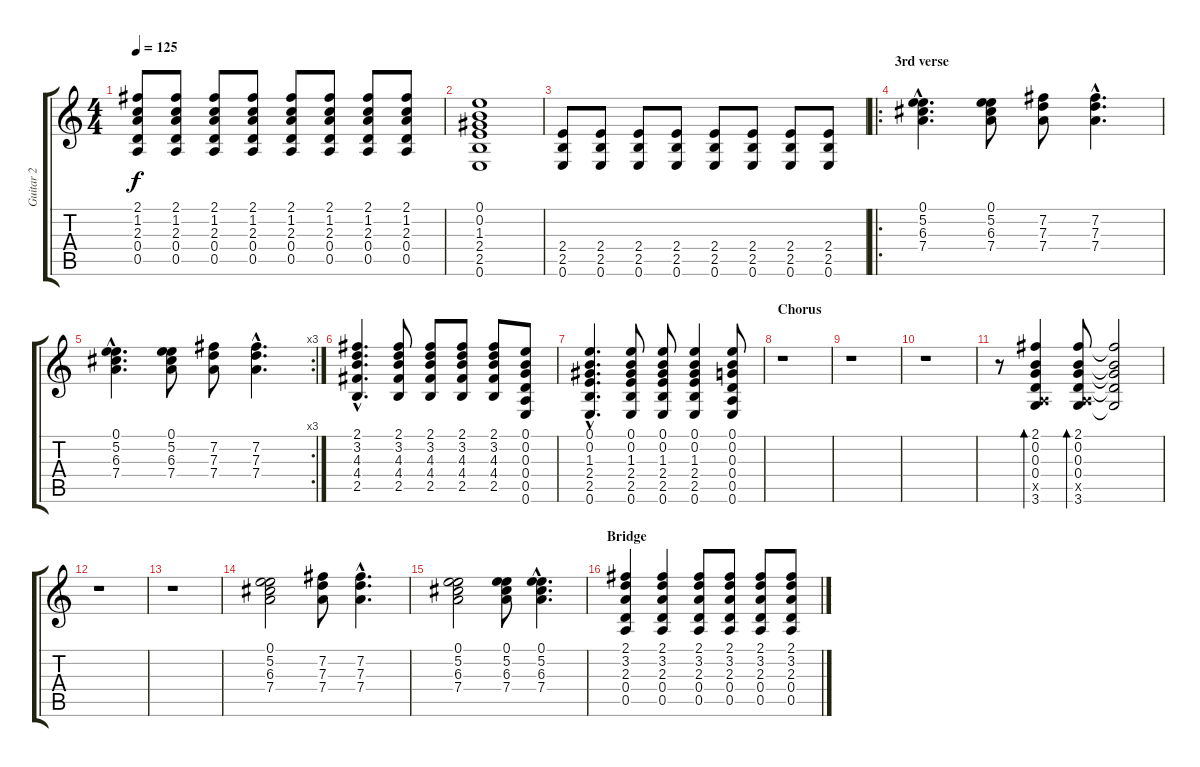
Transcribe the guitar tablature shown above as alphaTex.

\track ("Guitar 2" "Guitar 2") {instrument acousticguitarsteel}
\staff {score tabs}
\tuning (E4 B3 G3 D3 A2 E2) {hide}
\ts (4 4)
\tempo 125
\clef g2
\ks c
(2.1 1.2 2.3 0.4 0.5).8{dy f} (2.1 1.2 2.3 0.4 0.5).8 (2.1 1.2 2.3 0.4 0.5).8 (2.1 1.2 2.3 0.4 0.5).8 (2.1 1.2 2.3 0.4 0.5).8 (2.1 1.2 2.3 0.4 0.5).8 (2.1 1.2 2.3 0.4 0.5).8 (2.1 1.2 2.3 0.4 0.5).8 |
(0.1 0.2 1.3 2.4 2.5 0.6).1 |
(2.4 2.5 0.6).8 (2.4 2.5 0.6).8 (2.4 2.5 0.6).8 (2.4 2.5 0.6).8 (2.4 2.5 0.6).8 (2.4 2.5 0.6).8 (2.4 2.5 0.6).8 (2.4 2.5 0.6).8 |
\ro
\section ("" "3rd verse")
(0.1{hac} 5.2{hac} 6.3{hac} 7.4{hac}).4{d} (0.1 5.2 6.3 7.4).8 (7.2 7.3 7.4).8 (7.2{hac} 7.3{hac} 7.4{hac}).4{d} |
\rc 3
(0.1{hac} 5.2{hac} 6.3{hac} 7.4{hac}).4{d} (0.1 5.2 6.3 7.4).8 (7.2 7.3 7.4).8 (7.2{hac} 7.3{hac} 7.4{hac}).4{d} |
(2.1{hac} 3.2{hac} 4.3{hac} 4.4{hac} 2.5{hac}).4{d} (2.1 3.2 4.3 4.4 2.5).8 (2.1 3.2 4.3 4.4 2.5).8 (2.1 3.2 4.3 4.4 2.5).8 (2.1 3.2 4.3 4.4 2.5).8 (0.1 0.2 0.3 0.4 0.5 0.6).8 |
(0.1{hac} 0.2{hac} 1.3{hac} 2.4{hac} 2.5{hac} 0.6{hac}).4{d} (0.1 0.2 1.3 2.4 2.5 0.6).8 (0.1 0.2 1.3 2.4 2.5 0.6).8 (0.1 0.2 1.3 2.4 2.5 0.6).4 (0.1 0.2 0.3 0.4 0.5 0.6).8 |
\section ("" "Chorus")
r.1 |
r.1 |
r.1 |
r.8 (2.1 0.2 0.3 0.4 0.5{x} 3.6).4{bd 60} (2.1 0.2 0.3 0.4 0.5{x} 3.6).8{bd 60} (2.1{t} 0.2{t} 0.3{t} 0.4{t} 3.6{t}).2 |
r.1 |
r.1 |
(0.1 5.2 6.3 7.4).2 (7.2 7.3 7.4).8 (7.2{hac} 7.3{hac} 7.4{hac}).4{d} |
(0.1 5.2 6.3 7.4).2 (0.1 5.2 6.3 7.4).8 (0.1{hac} 5.2{hac} 6.3{hac} 7.4{hac}).4{d} |
\section ("" "Bridge")
(2.1 3.2 2.3 0.4 0.5).4 (2.1 3.2 2.3 0.4 0.5).4 (2.1 3.2 2.3 0.4 0.5).8 (2.1 3.2 2.3 0.4 0.5).8 (2.1 3.2 2.3 0.4 0.5).8 (2.1 3.2 2.3 0.4 0.5).8
